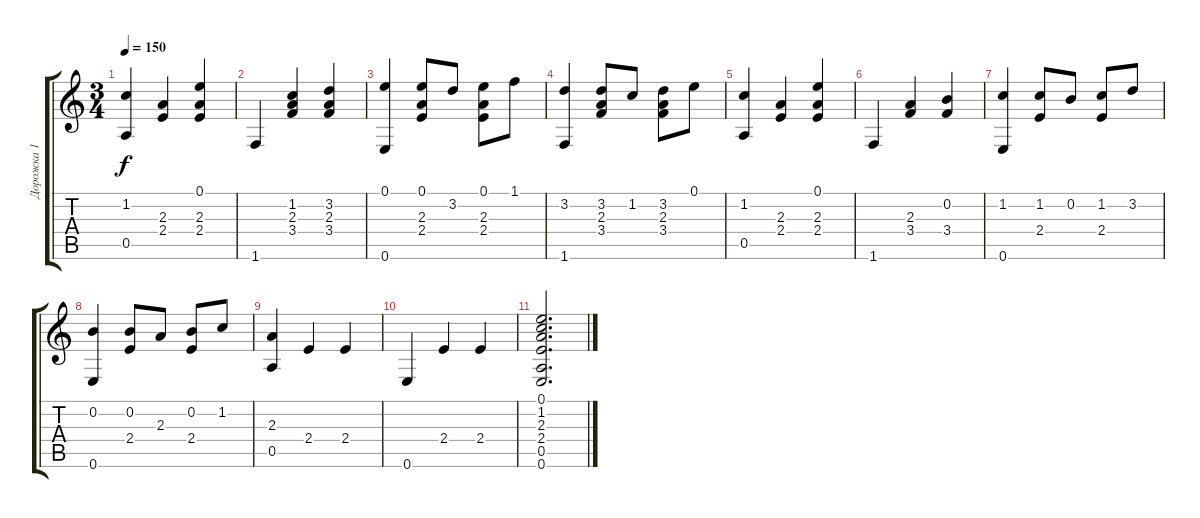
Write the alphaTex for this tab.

\track ("Дорожка 1" "Дорожка 1") {instrument acousticguitarsteel}
\staff {score tabs}
\tuning (E4 B3 G3 D3 A2 E2) {hide}
\ts (3 4)
\tempo 150
\clef g2
\ks c
(1.2 0.5).4{dy f} (2.3 2.4).4 (0.1 2.3 2.4).4 |
1.6.4 (1.2 2.3 3.4).4 (3.2 2.3 3.4).4 |
(0.1 0.6).4 (0.1 2.3 2.4).8 3.2.8 (0.1 2.3 2.4).8 1.1.8 |
(3.2 1.6).4 (3.2 2.3 3.4).8 1.2.8 (3.2 2.3 3.4).8 0.1.8 |
(1.2 0.5).4 (2.3 2.4).4 (0.1 2.3 2.4).4 |
1.6.4 (2.3 3.4).4 (0.2 3.4).4 |
(1.2 0.6).4 (1.2 2.4).8 0.2.8 (1.2 2.4).8 3.2.8 |
(0.2 0.6).4 (0.2 2.4).8 2.3.8 (0.2 2.4).8 1.2.8 |
(2.3 0.5).4 2.4.4 2.4.4 |
0.6.4 2.4.4 2.4.4 |
(0.1 1.2 2.3 2.4 0.5 0.6).2{d}
